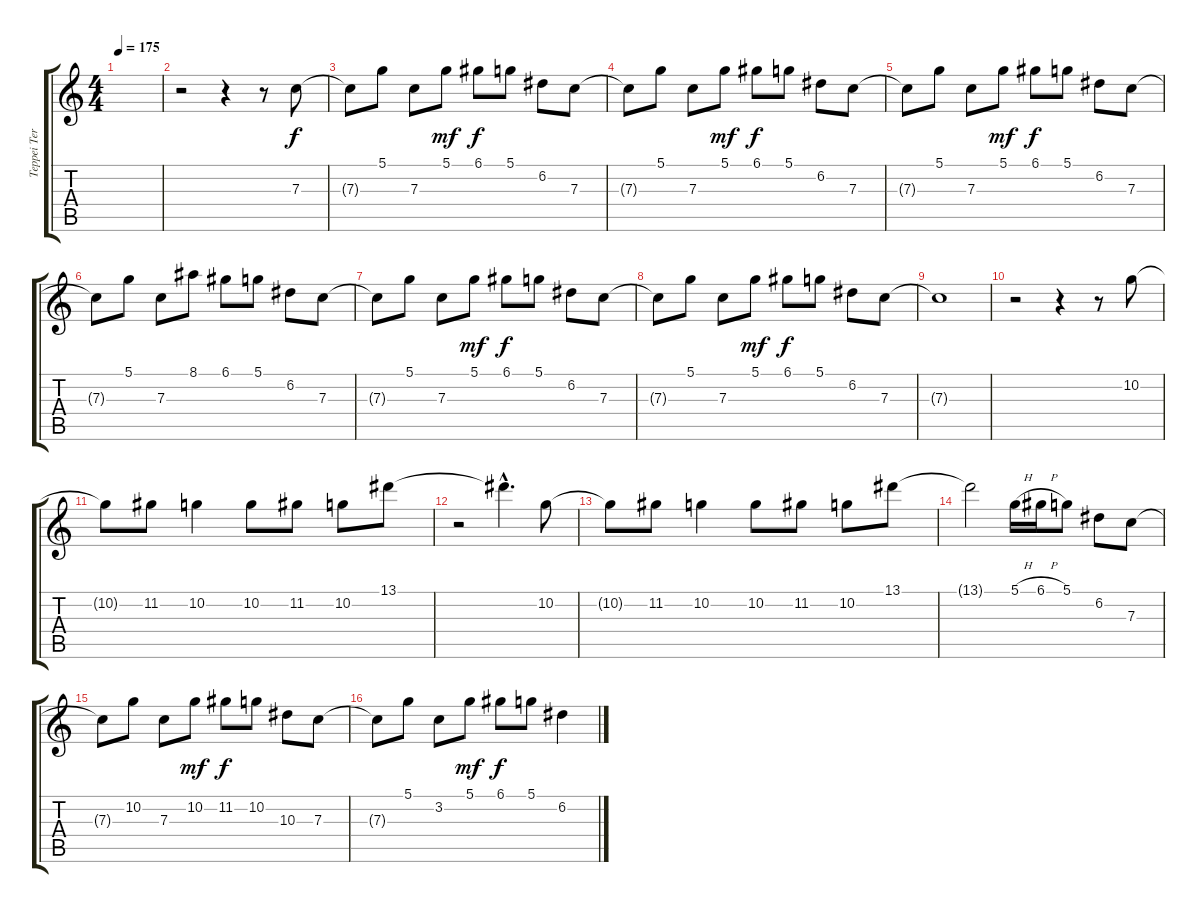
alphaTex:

\track ("Teppei Teranishi " "Teppei Ter") {instrument acousticguitarsteel}
\staff {score tabs}
\tuning (D4 A3 F3 C3 G2 C2) {hide}
\ts (4 4)
\tempo 175
\clef g2
\ks c
|
r.2 r.4 r.8 7.3.8 |
7.3{t}.8 5.1.8 7.3.8 5.1.8{dy mf} 6.1.8{dy f} 5.1.8 6.2.8 7.3.8 |
7.3{t}.8 5.1.8 7.3.8 5.1.8{dy mf} 6.1.8{dy f} 5.1.8 6.2.8 7.3.8 |
7.3{t}.8 5.1.8 7.3.8 5.1.8{dy mf} 6.1.8{dy f} 5.1.8 6.2.8 7.3.8 |
7.3{t}.8 5.1.8 7.3.8 8.1.8 6.1.8 5.1.8 6.2.8 7.3.8 |
7.3{t}.8 5.1.8 7.3.8 5.1.8{dy mf} 6.1.8{dy f} 5.1.8 6.2.8 7.3.8 |
7.3{t}.8 5.1.8 7.3.8 5.1.8{dy mf} 6.1.8{dy f} 5.1.8 6.2.8 7.3.8 |
7.3{t}.1 |
r.2 r.4 r.8 10.2.8 |
10.2{t}.8 11.2.8 10.2.4 10.2.8 11.2.8 10.2.8 13.1.8 |
r.2 13.1{hac t}.4{d} 10.2.8 |
10.2{t}.8 11.2.8 10.2.4 10.2.8 11.2.8 10.2.8 13.1.8 |
13.1{t}.2 5.1{h}.16 6.1{h}.16 5.1.8 6.2.8 7.3.8 |
7.3{t}.8 10.2.8 7.3.8 10.2.8{dy mf} 11.2.8{dy f} 10.2.8 10.3.8 7.3.8 |
7.3{t}.8 5.1.8 3.2.8 5.1.8{dy mf} 6.1.8{dy f} 5.1.8 6.2.4
